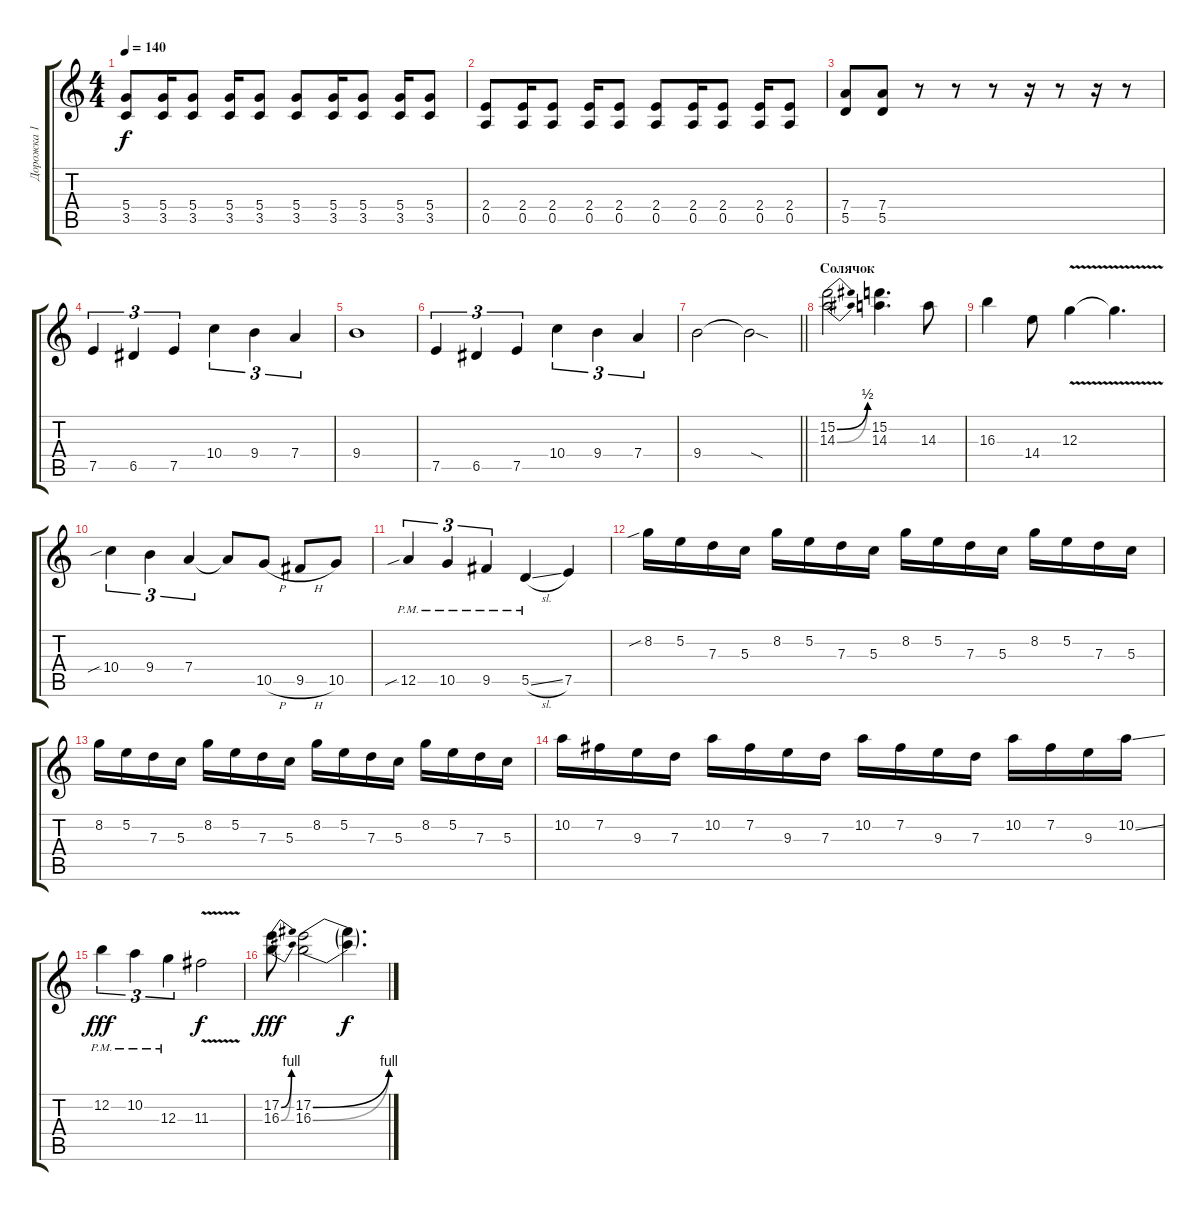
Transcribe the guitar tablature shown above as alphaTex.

\track ("Дорожка 1" "Дорожка 1") {instrument distortionguitar}
\staff {score tabs}
\tuning (E4 B3 G3 D3 A2 E2) {hide}
\ts (4 4)
\tempo 140
\clef g2
\ks c
(5.4 3.5).8{dy f} (5.4 3.5).16 (5.4 3.5).8 (5.4 3.5).16 (5.4 3.5).8 (5.4 3.5).8 (5.4 3.5).16 (5.4 3.5).8 (5.4 3.5).16 (5.4 3.5).8 |
(2.4 0.5).8 (2.4 0.5).16 (2.4 0.5).8 (2.4 0.5).16 (2.4 0.5).8 (2.4 0.5).8 (2.4 0.5).16 (2.4 0.5).8 (2.4 0.5).16 (2.4 0.5).8 |
(7.4 5.5).8 (7.4 5.5).8 r.8 r.8 r.8 r.16 r.8 r.16 r.8 |
7.5.4{tu (3 2)} 6.5.4{tu (3 2)} 7.5.4{tu (3 2)} 10.4.4{tu (3 2)} 9.4.4{tu (3 2)} 7.4.4{tu (3 2)} |
9.4.1 |
7.5.4{tu (3 2)} 6.5.4{tu (3 2)} 7.5.4{tu (3 2)} 10.4.4{tu (3 2)} 9.4.4{tu (3 2)} 7.4.4{tu (3 2)} |
\barLineRight lightlight
9.4.2 9.4{sod t}.2 |
\section ("" "Солячок")
(15.2{be (bend 0 0 60 2)} 14.3{be (bend 0 0 60 2)}).2 (15.2 14.3).4{d} 14.3.8 |
16.3.4 14.4.8 12.3{v}.4 12.3{t}.4{d} |
10.4{sib}.4{tu (3 2)} 9.4.4{tu (3 2)} 7.4.4{tu (3 2)} 7.4{t}.8 10.5{h}.8 9.5{h}.8 10.5.8 |
12.5{sib pm}.4{tu (3 2)} 10.5{pm}.4{tu (3 2)} 9.5{pm}.4{tu (3 2)} 5.5{sl pm}.4 7.5.4 |
8.2{sib}.16 5.2.16 7.3.16 5.3.16 8.2.16 5.2.16 7.3.16 5.3.16 8.2.16 5.2.16 7.3.16 5.3.16 8.2.16 5.2.16 7.3.16 5.3.16 |
8.2.16 5.2.16 7.3.16 5.3.16 8.2.16 5.2.16 7.3.16 5.3.16 8.2.16 5.2.16 7.3.16 5.3.16 8.2.16 5.2.16 7.3.16 5.3.16 |
10.2.16 7.2.16 9.3.16 7.3.16 10.2.16 7.2.16 9.3.16 7.3.16 10.2.16 7.2.16 9.3.16 7.3.16 10.2.16 7.2.16 9.3.16 10.2{ss}.16 |
12.2{pm}.4{tu (3 2) dy fff} 10.2{pm}.4{tu (3 2)} 12.3{pm}.4{tu (3 2)} 11.3{v}.2{dy f} |
(17.2{be (bend 0 0 60 4)} 16.3{be (bend 0 0 60 4)}).8{dy fff} (17.2{be (bend 0 0 60 4)} 16.3{be (bend 0 0 60 4)}).2 (17.2{t} 16.3{t}).4{d dy f}
